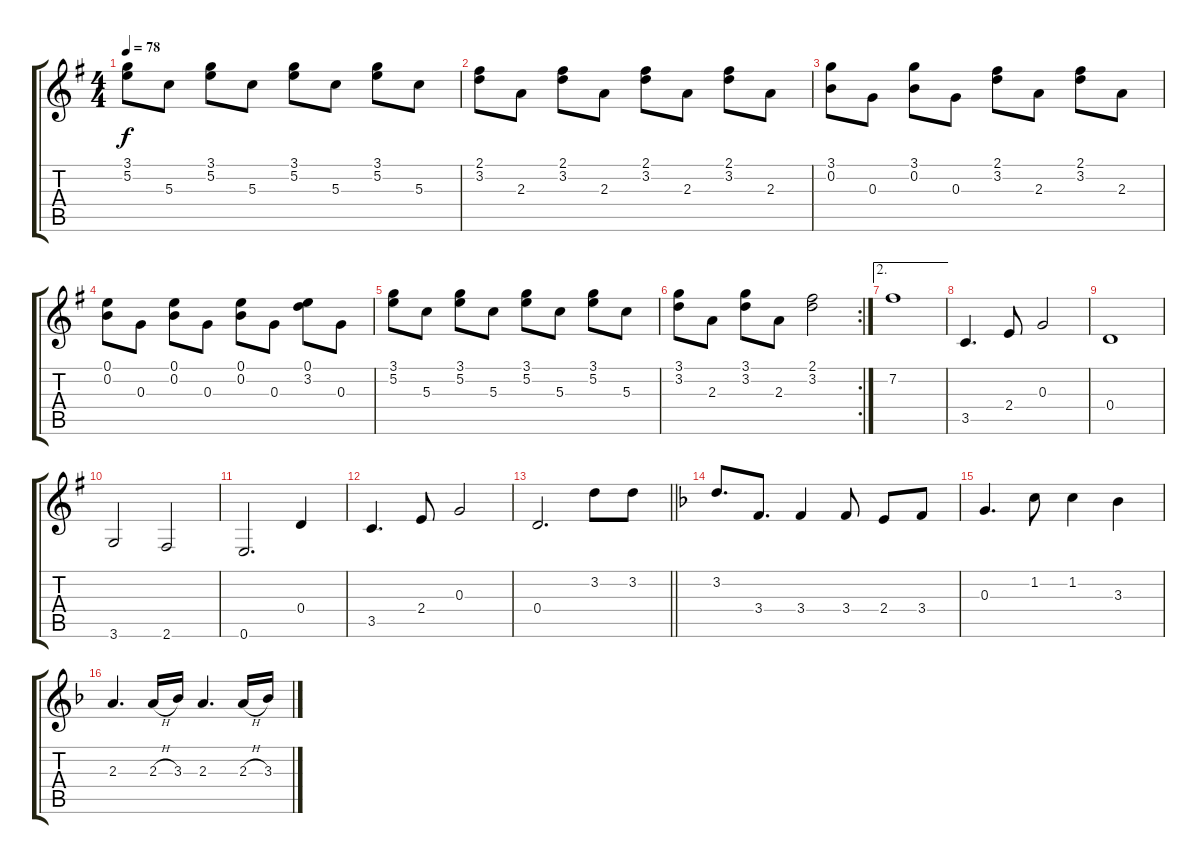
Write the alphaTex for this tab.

\track "" {instrument acousticguitarsteel}
\staff {score tabs}
\tuning (E4 B3 G3 D3 A2 E2) {hide}
\ts (4 4)
\tempo 78
\clef g2
\ks g
(3.1 5.2).8{dy f} 5.3.8 (3.1 5.2).8 5.3.8 (3.1 5.2).8 5.3.8 (3.1 5.2).8 5.3.8 |
(2.1 3.2).8 2.3.8 (2.1 3.2).8 2.3.8 (2.1 3.2).8 2.3.8 (2.1 3.2).8 2.3.8 |
(3.1 0.2).8 0.3.8 (3.1 0.2).8 0.3.8 (2.1 3.2).8 2.3.8 (2.1 3.2).8 2.3.8 |
(0.1 0.2).8 0.3.8 (0.1 0.2).8 0.3.8 (0.1 0.2).8 0.3.8 (0.1 3.2).8 0.3.8 |
(3.1 5.2).8 5.3.8 (3.1 5.2).8 5.3.8 (3.1 5.2).8 5.3.8 (3.1 5.2).8 5.3.8 |
\rc 2
(3.1 3.2).8 2.3.8 (3.1 3.2).8 2.3.8 (2.1 3.2).2 |
\ae 2
7.2.1 |
3.5.4{d} 2.4.8 0.3.2 |
0.4.1 |
3.6.2 2.6.2 |
0.6.2{d} 0.4.4 |
3.5.4{d} 2.4.8 0.3.2 |
\barLineRight lightlight
0.4.2{d} 3.2.8 3.2.8 |
\ks f
3.2.8{d} 3.4.8{d} 3.4.4 3.4.8 2.4.8 3.4.8 |
0.3.4{d} 1.2.8 1.2.4 3.3.4 |
2.3.4{d} 2.3{h}.16 3.3.16 2.3.4{d} 2.3{h}.16 3.3.16
